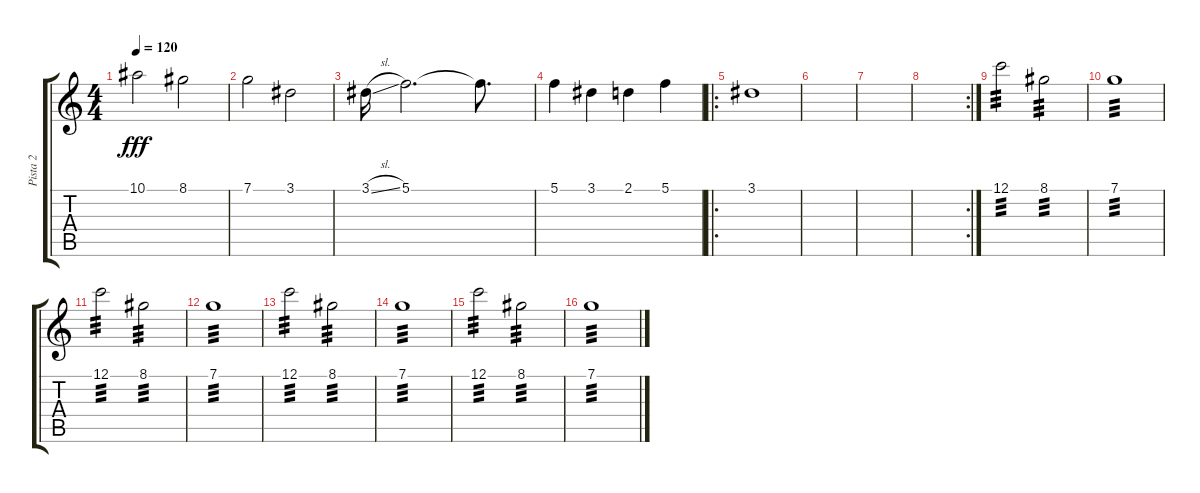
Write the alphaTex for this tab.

\track ("Pista 2" "Pista 2") {instrument overdrivenguitar}
\staff {score tabs}
\tuning (C4 G3 Eb3 Bb2 F2 C2) {hide}
\ts (4 4)
\tempo 120
\clef g2
\ks c
10.1.2{dy fff} 8.1.2 |
7.1.2 3.1.2 |
3.1{sl}.16 5.1.2{d} 5.1{t}.8{d} |
5.1.4 3.1.4 2.1.4 5.1.4 |
\ro
3.1.1{volume 0} |
|
|
\rc 2
|
12.1.2{tp 3 volume 13} 8.1.2{tp 3} |
7.1.1{tp 3} |
12.1.2{tp 3} 8.1.2{tp 3} |
7.1.1{tp 3} |
12.1.2{tp 3} 8.1.2{tp 3} |
7.1.1{tp 3} |
12.1.2{tp 3} 8.1.2{tp 3} |
7.1.1{tp 3}
